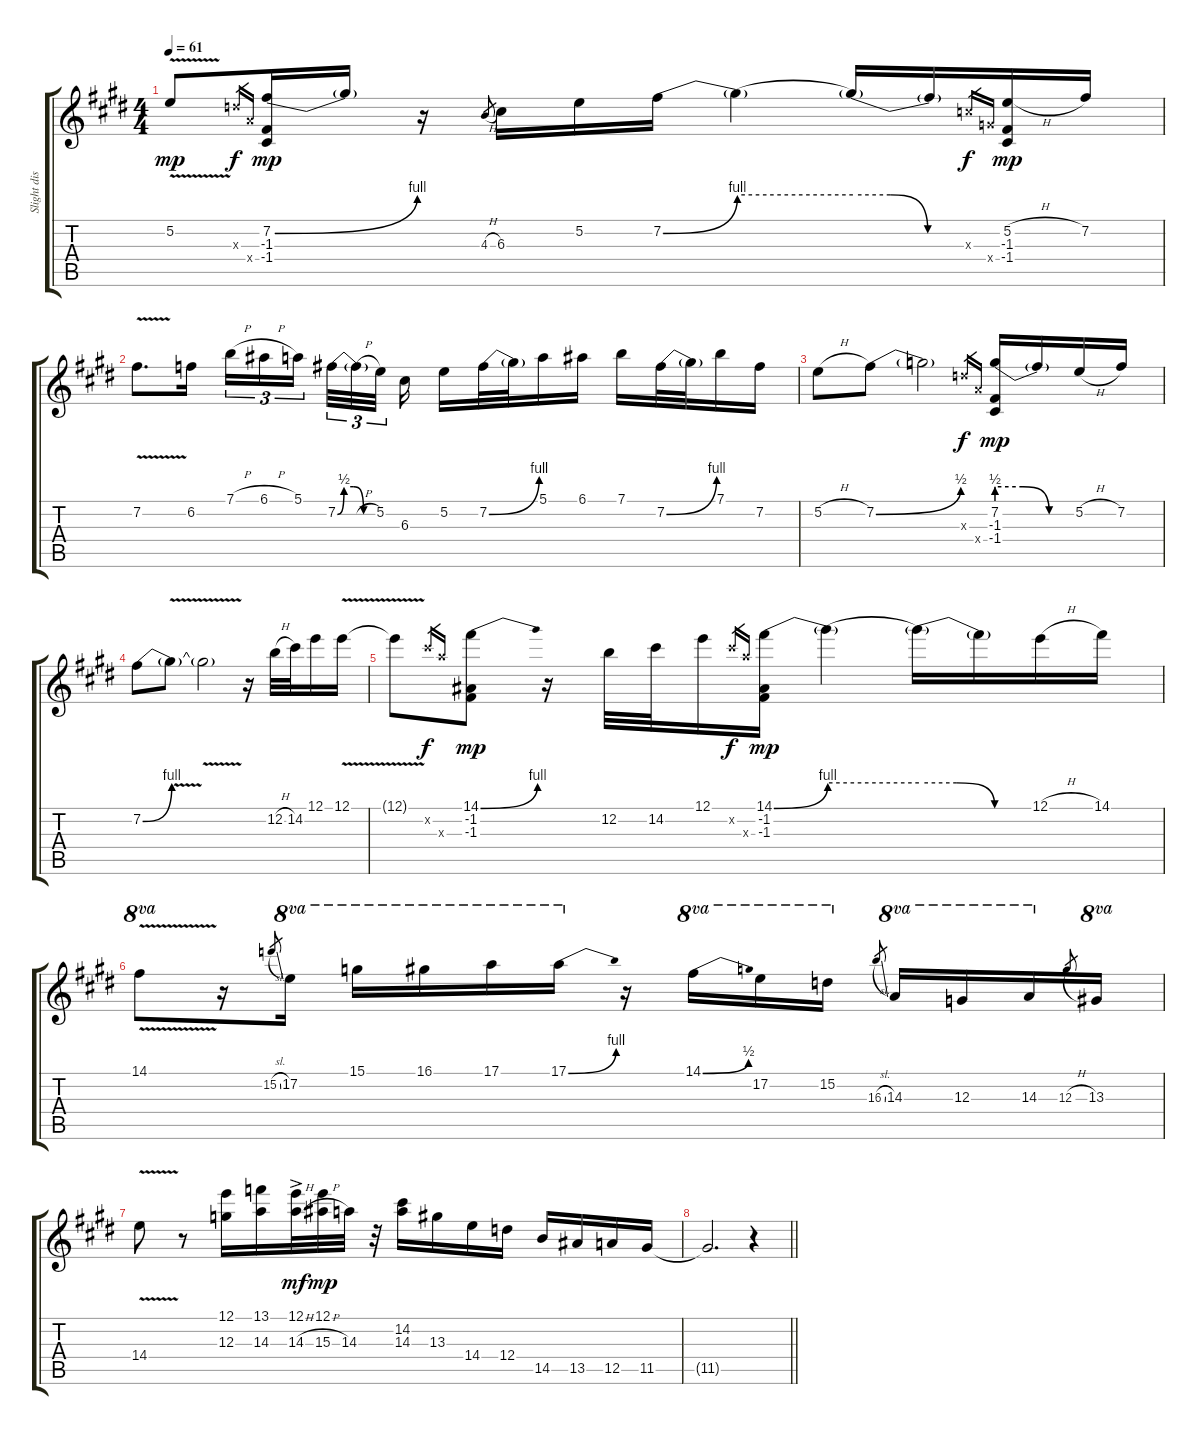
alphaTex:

\track ("Slight dist" "Slight dis") {instrument overdrivenguitar}
\staff {score tabs}
\tuning (E4 B3 G3 D3 A2 E2) {hide}
\ts (4 4)
\tempo 61
\clef g2
\ks c#minor
5.2{v}.8{dy mp} 7.3{x}.16{gr dy f} 7.4{x}.16{gr} (7.2{be (bend 0 0 60 4)} -1.3 -1.4).16{dy mp} 7.2{t}.16 r.16 4.3{h}.8{gr} 6.3.16 5.2.16 7.2{be (bend 0 0 60 4)}.16 7.2{be (hold 0 4 60 4) t}.4 7.2{be (custom 0 4 20 4 40 0 60 0) t}.16 7.2{t}.16 5.3{x}.16{gr dy f} 5.4{x}.16{gr} (5.2{h} -1.3 -1.4).16{dy mp} 7.2.16 |
7.2{v}.8{d} 6.2.16 7.1{h}.16{tu (3 2)} 6.1{h}.16{tu (3 2)} 5.1.16{tu (3 2) beam splitsecondary} 7.2{be (custom 0 0 10 2 25 2 40 0 60 0)}.32{tu (3 2)} 7.2{h t}.32{tu (3 2)} 5.2.32{tu (3 2) beam splitsecondary} 6.3.16 5.2.16 7.2{be (bend 0 0 60 4)}.32 7.2{t}.32 5.1.16 6.1.16 7.1.16 7.2{be (bend 0 0 60 4)}.32 7.2{t}.32 7.1.16 7.2.16 |
5.2{h}.8 7.2{be (bend 0 0 60 2)}.8 7.2{t}.2 7.3{x}.16{gr dy f} 7.4{x}.16{gr} (7.2{be (custom 0 2 20 2 40 0 60 0)} -1.3 -1.4).16{dy mp} 7.2{t}.16 5.2{h}.16 7.2.16 |
7.2{be (bend 0 0 60 4)}.8 7.2{v t}.8 7.2{v t}.2 r.16 12.2{h}.32 14.2.32 12.1.16 12.1{v}.16 |
12.1{t}.8 14.2{x}.16{gr dy f} 14.3{x}.16{gr} (14.1{be (bend 0 0 60 4)} -1.2 -1.3).8{dy mp} r.16 12.2.32 14.2.32 12.1.16 14.2{x}.16{gr dy f} 14.3{x}.16{gr} (14.1{be (bend 0 0 60 4)} -1.2 -1.3).16{dy mp} 14.1{be (hold 0 4 60 4) t}.4 14.1{be (custom 0 4 20 4 40 0 60 0) t}.16 14.1{t}.16 12.1{h}.16 14.1.16 |
14.1{v}.8{ot 8va} r.16 15.2{sl}.8{gr} 17.2.16{ot 8va} 15.1.16{ot 8va} 16.1.16{ot 8va} 17.1.16{ot 8va} 17.1{be (bend 0 0 60 4)}.16{ot 8va} r.16 14.1{be (bend 0 0 60 2)}.16{ot 8va} 17.2.16{ot 8va} 15.2.16{ot 8va} 16.3{sl}.8{gr} 14.3.16{ot 8va} 12.3.16{ot 8va} 14.3.16{ot 8va} 12.3{h}.8{gr} 13.3.16{ot 8va} |
14.4{v}.8 r.8 (12.1 12.3).16 (13.1 14.3).16 (12.1{ac} 14.3{h ac}).32{dy mf} (12.1 15.3{h}).32{dy mp} 14.3.32 r.32 (14.2 14.3).16 13.3.16 14.4.16 12.4.16 14.5.16 13.5.16 12.5.16 11.5.16 |
\barLineRight lightlight
11.5{t}.2{d} r.4
